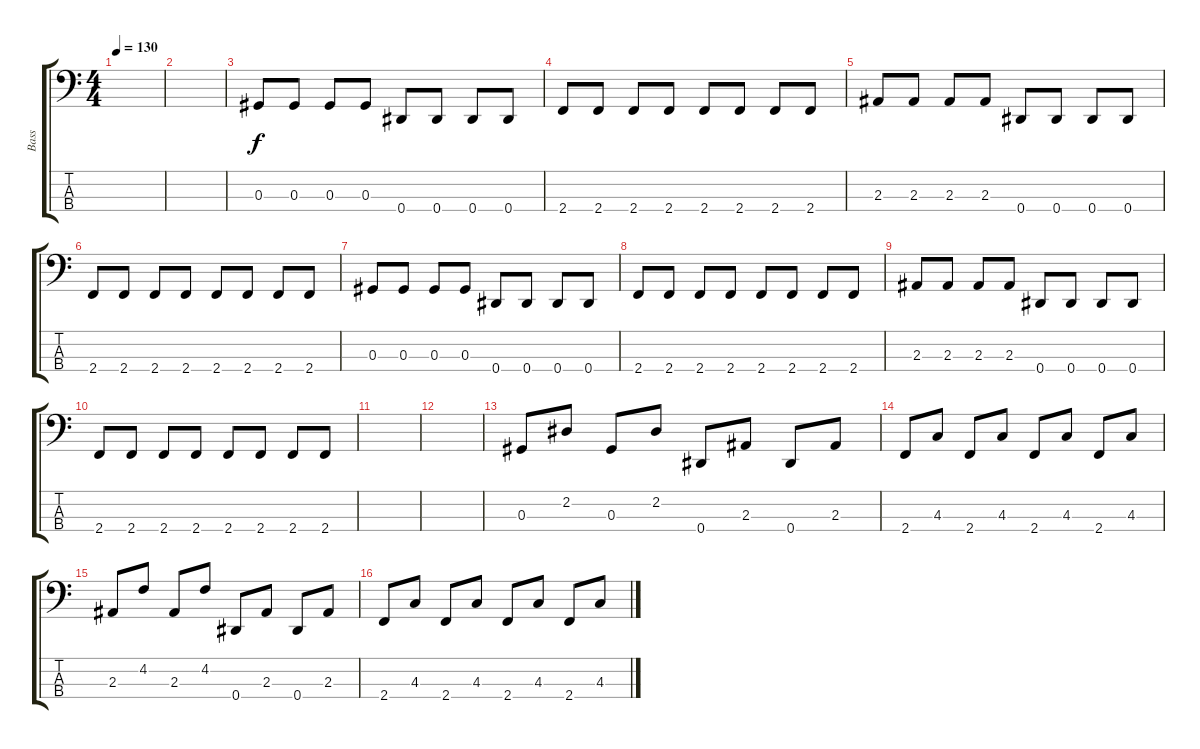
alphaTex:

\track ("Bass" "Bass") {instrument electricbasspick}
\staff {score tabs}
\tuning (Gb2 Db2 Ab1 Eb1) {hide}
\ts (4 4)
\tempo 130
\clef f4
\ks c
|
|
0.3.8 0.3.8 0.3.8 0.3.8 0.4.8 0.4.8 0.4.8 0.4.8 |
2.4.8 2.4.8 2.4.8 2.4.8 2.4.8 2.4.8 2.4.8 2.4.8 |
2.3.8 2.3.8 2.3.8 2.3.8 0.4.8 0.4.8 0.4.8 0.4.8 |
2.4.8 2.4.8 2.4.8 2.4.8 2.4.8 2.4.8 2.4.8 2.4.8 |
0.3.8 0.3.8 0.3.8 0.3.8 0.4.8 0.4.8 0.4.8 0.4.8 |
2.4.8 2.4.8 2.4.8 2.4.8 2.4.8 2.4.8 2.4.8 2.4.8 |
2.3.8 2.3.8 2.3.8 2.3.8 0.4.8 0.4.8 0.4.8 0.4.8 |
2.4.8 2.4.8 2.4.8 2.4.8 2.4.8 2.4.8 2.4.8 2.4.8 |
|
|
0.3.8 2.2.8 0.3.8 2.2.8 0.4.8 2.3.8 0.4.8 2.3.8 |
2.4.8 4.3.8 2.4.8 4.3.8 2.4.8 4.3.8 2.4.8 4.3.8 |
2.3.8 4.2.8 2.3.8 4.2.8 0.4.8 2.3.8 0.4.8 2.3.8 |
2.4.8 4.3.8 2.4.8 4.3.8 2.4.8 4.3.8 2.4.8 4.3.8
